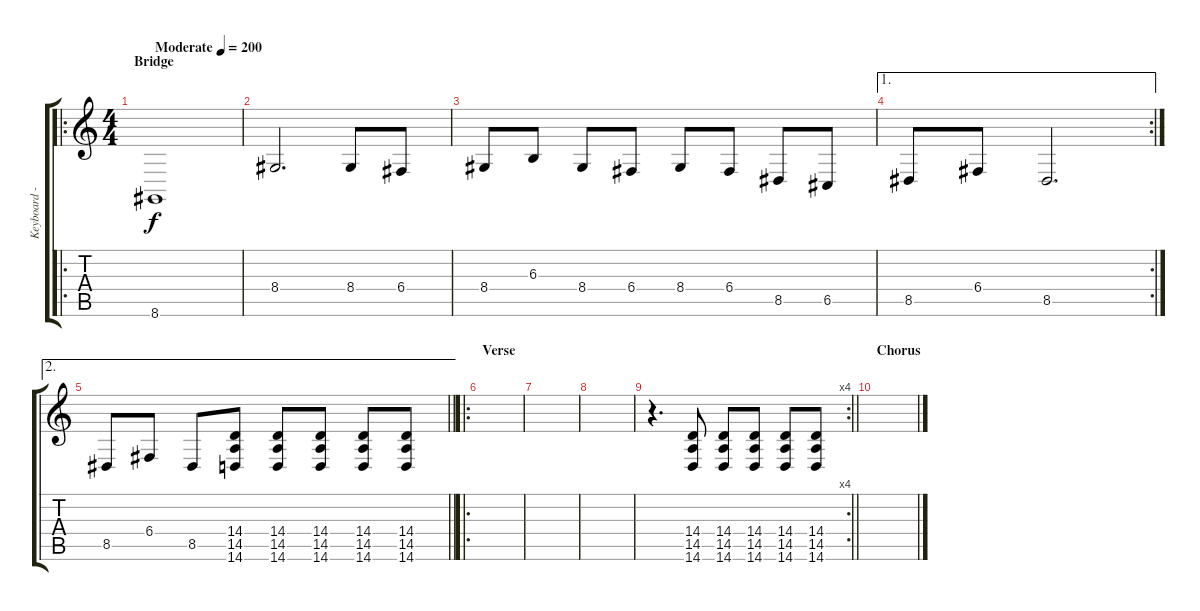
\track ("Keyboard - Danny" "Keyboard -") {instrument percussiveorgan}
\staff {score tabs}
\tuning (D4 A3 F3 C3 G2 C2) {hide}
\ro
\ts (4 4)
\section ("" "Bridge")
\tempo (200 "Moderate")
\clef g2
\ks c
8.6.1{dy f instrument percussiveorgan} |
8.4.2{d} 8.4.8 6.4.8 |
8.4.8 6.3.8 8.4.8 6.4.8 8.4.8 6.4.8 8.5.8 6.5.8 |
\ae 1
\rc 2
8.5.8 6.4.8 8.5.2{d} |
\ae 2
\barLineRight lightlight
8.5.8 6.4.8 8.5.8 (14.4 14.5 14.6).8 (14.4 14.5 14.6).8 (14.4 14.5 14.6).8 (14.4 14.5 14.6).8 (14.4 14.5 14.6).8 |
\ro
\section ("" "Verse")
|
|
|
\rc 4
\barLineRight lightlight
r.4{d} (14.4 14.5 14.6).8 (14.4 14.5 14.6).8 (14.4 14.5 14.6).8 (14.4 14.5 14.6).8 (14.4 14.5 14.6).8 |
\section ("" "Chorus")
